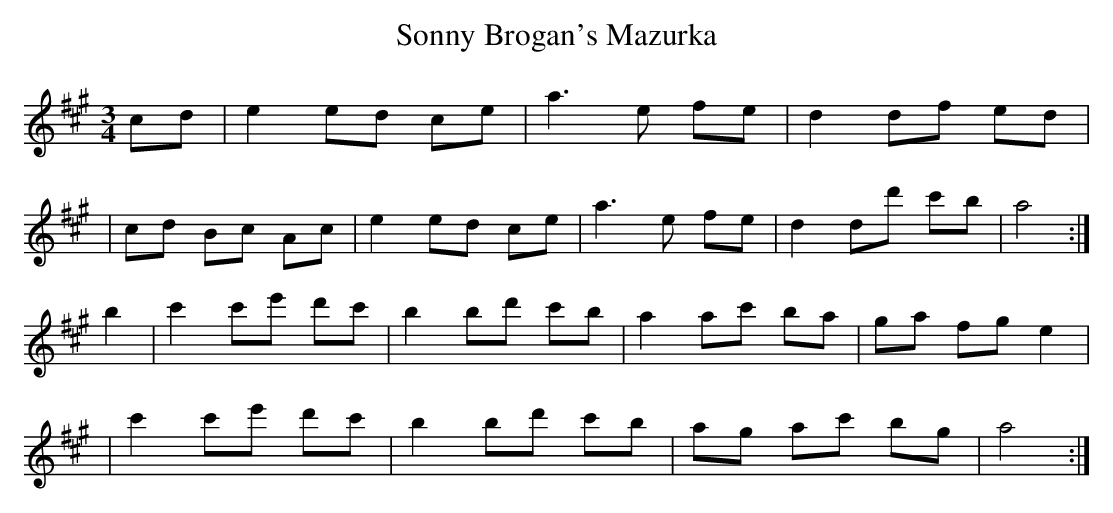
X:1
T:Sonny Brogan's Mazurka
M:3/4
L:1/8
K:Amaj
cd | e2 ed ce | a2>e2 fe | d2 df ed |
| cd Bc Ac | e2 ed ce | a2>e2 fe | d2 dd' c'b | a4 :|
b2 | c'2 c'e' d'c' | b2 bd' c'b | a2 ac' ba | ga fg e2 |
| c'2 c'e' d'c'| b2 bd' c'b | ag ac' bg | a4 :|
